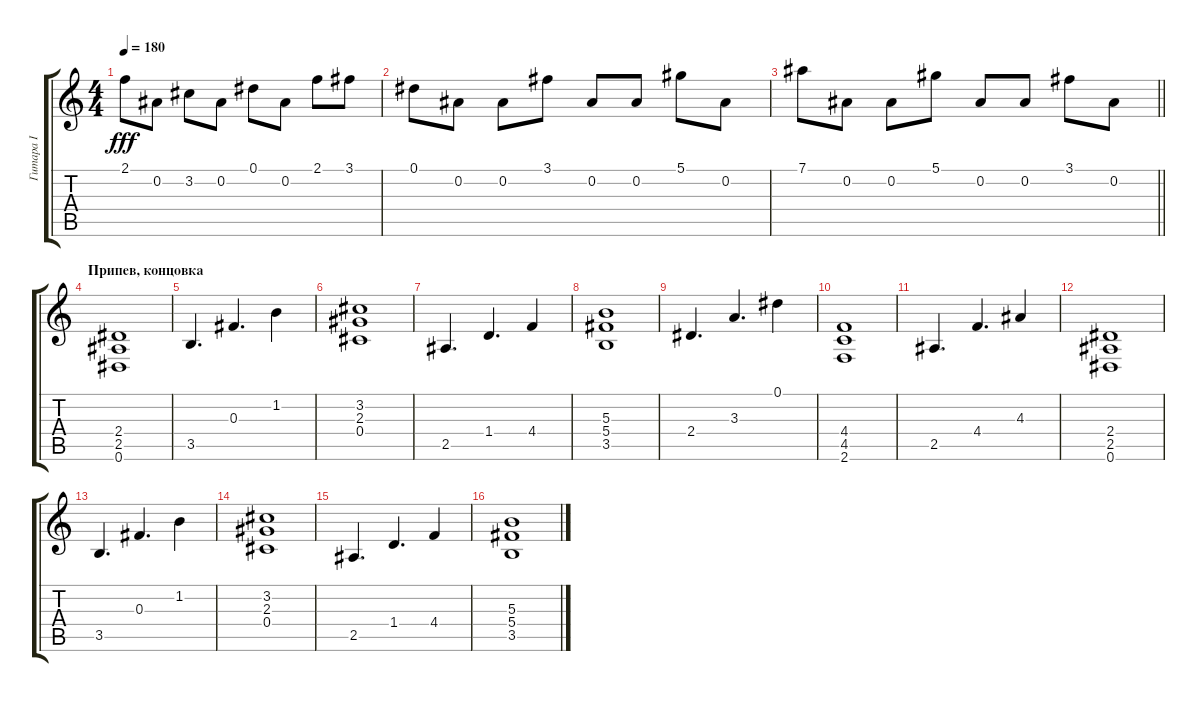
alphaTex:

\track ("Гитара I" "Гитара I") {instrument distortionguitar}
\staff {score tabs}
\tuning (Eb4 Bb3 Gb3 Db3 Ab2 Eb2) {hide}
\ts (4 4)
\tempo 180
\clef g2
\ks c
2.1.8{dy fff} 0.2.8 3.2.8 0.2.8 0.1.8 0.2.8 2.1.8 3.1.8 |
0.1.8 0.2.8 0.2.8 3.1.8 0.2.8 0.2.8 5.1.8 0.2.8 |
\barLineRight lightlight
7.1.8 0.2.8 0.2.8 5.1.8 0.2.8 0.2.8 3.1.8 0.2.8 |
\section ("" "Припев, концовка")
(2.4 2.5 0.6).1 |
3.5.4{d} 0.3.4{d} 1.2.4 |
(3.2 2.3 0.4).1 |
2.5.4{d} 1.4.4{d} 4.4.4 |
(5.3 5.4 3.5).1 |
2.4.4{d} 3.3.4{d} 0.1.4 |
(4.4 4.5 2.6).1 |
2.5.4{d} 4.4.4{d} 4.3.4 |
(2.4 2.5 0.6).1 |
3.5.4{d} 0.3.4{d} 1.2.4 |
(3.2 2.3 0.4).1 |
2.5.4{d} 1.4.4{d} 4.4.4 |
(5.3 5.4 3.5).1
